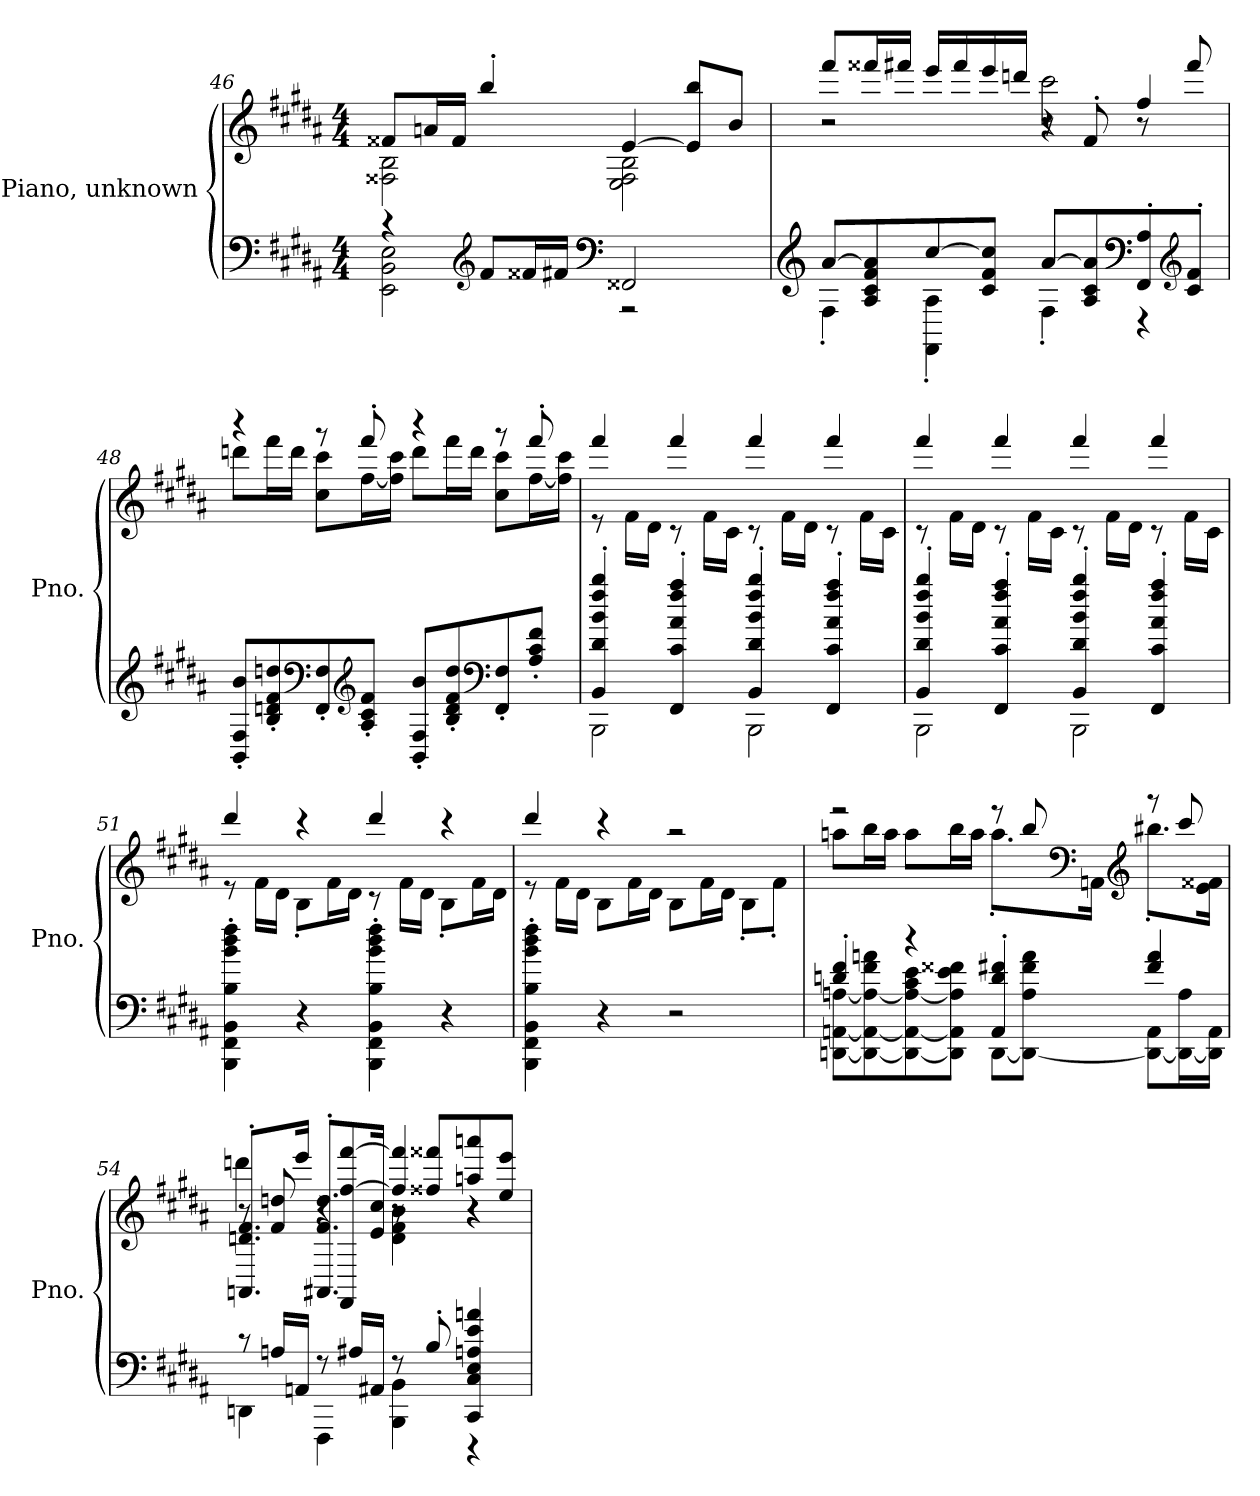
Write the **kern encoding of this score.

**kern	**kern
*part1	*part1
*staff2	*staff1
*I"Piano, unknown	*
*I'Pno.	*
*clefF4	*clefG2
*k[f#c#g#d#a#]	*k[f#c#g#d#a#]
*M4/4	*M4/4
=46	=46
*^	*^
4r	2EE\ 2BB\ 2E\	8f##X/L	2F##X\ 2B\
.	.	16an/L	.
.	.	16f##/JJ	.
*clefG2	*	*	*
8f#/L	.	4bb'/	.
16f##X/L	.	.	.
16f#X/JJ	.	.	.
*clefF4	*	*	*
2FF##X/	2r	[4e/	2E\ 2F##\ 2B\
.	.	8e/] 8bb/L	.
.	.	8b/J	.
*	*	*v	*v
!!LO:LB:g=z
=47	=47	=47
*clefG2	*	*
*	*	*^
*	*	*	*^
[8a#/L	4F#'\	8fff#/L	2r	2r
8A#/ 8c#/ 8f#/ 8a#/]	.	16fff##X/L	.	.
.	.	16fff#X/JJ	.	.
[8cc#/	4FF#\' 4A#\'	16eee/LL	.	.
.	.	16fff#/	.	.
8c#/ 8f#/ 8cc#/]J	.	16eee/	.	.
.	.	16dddn/JJ	.	.
[8a#/L	4F#'\	8r	2ccc#\	4r
8A#/ 8c#/ 8a#/]	.	8f#'/	.	.
*clefF4	*	*	*	*
8FF#/' 8A#/'	4r	8r	.	4ff#/
*clefG2	*	*	*	*
8c#/' 8f#/'J	.	8fff#/	.	.
*v	*v	*	*	*
*	*	*v	*v
=48	=48	=48
8BB/' 8F#/' 8b/'L	4r	8dddn\L
8B/' 8dn/' 8f#/' 8ddn/'	.	16fff#\L
.	.	16ddd\JJ
*clefF4	*	*
8FF#/' 8F#/'	8r	8cc#\ 8ccc#\L
*clefG2	*	*
8A#/' 8c#/' 8f#/'J	8fff#'/	[16ff#\L
.	.	16ff#\] 16ccc#\JJ
8BB/' 8F#/' 8b/'L	4r	8ddd\L
8B/' 8d/' 8f#/' 8dd/'	.	16fff#\L
.	.	16ddd\JJ
*clefF4	*	*
8FF#/' 8F#/'	8r	8cc#\ 8ccc#\L
8A#/' 8c#/' 8f#/'J	8fff#'/	[16ff#\L
.	.	16ff#\] 16ccc#\JJ
!!LO:PB:g=z	!!
=49	=49	=49
*^	*	*
4BB/' 4d#/' 4b/' 4ff#/' 4bb/'	2BBB\	4fff#/	8r
.	.	.	16f#\LL
.	.	.	16d#\JJ
4FF#/' 4c#/' 4a#/' 4ff#/' 4aa#/'	.	4fff#/	8r
.	.	.	16f#\LL
.	.	.	16c#\JJ
4BB/' 4d#/' 4b/' 4ff#/' 4bb/'	2BBB\	4fff#/	8r
.	.	.	16f#\LL
.	.	.	16d#\JJ
4FF#/' 4c#/' 4a#/' 4ff#/' 4aa#/'	.	4fff#/	8r
.	.	.	16f#\LL
.	.	.	16c#\JJ
=50	=50	=50	=50
4BB/' 4d#/' 4b/' 4ff#/' 4bb/'	2BBB\	4fff#/	8r
.	.	.	16f#\LL
.	.	.	16d#\JJ
4FF#/' 4c#/' 4a#/' 4ff#/' 4aa#/'	.	4fff#/	8r
.	.	.	16f#\LL
.	.	.	16c#\JJ
4BB/' 4d#/' 4b/' 4ff#/' 4bb/'	2BBB\	4fff#/	8r
.	.	.	16f#\LL
.	.	.	16d#\JJ
4FF#/' 4c#/' 4a#/' 4ff#/' 4aa#/'	.	4fff#/	8r
.	.	.	16f#\LL
.	.	.	16c#\JJ
*v	*v	*	*
=51	=51	=51
4BBB\' 4FF#\' 4BB\' 4B\' 4b\' 4dd#\' 4ff#\'	4ddd#/	8r
.	.	16f#\LL
.	.	16d#\JJ
4r	4r	8B'\L
.	.	16f#\L
.	.	16d#\JJ
4BBB\' 4FF#\' 4BB\' 4B\' 4b\' 4dd#\' 4ff#\'	4ddd#/	8r
.	.	16f#\LL
.	.	16d#\JJ
4r	4r	8B'\L
.	.	16f#\L
.	.	16d#\JJ
!!LO:LB:g=z	!!
=52	=52	=52
4BBB\' 4FF#\' 4BB\' 4B\' 4b\' 4dd#\' 4ff#\'	4ddd#/	8r
.	.	16f#\LL
.	.	16d#\JJ
4r	4r	8B\L
.	.	16f#\L
.	.	16d#\JJ
2r	2r	8B\L
.	.	16f#\L
.	.	16d#\JJ
.	.	8B'\L
.	.	8f#'\J
=53	=53	=53
*^	*	*
4dn/' 4f#/'	[8DDn\ [8AAn\ [8An\L	2r	8aan\L
.	8DD\_ 8AA\_ 8A\_ 8f#\ 8an\	.	16bb\L
.	.	.	16aa\JJ
4r	8DD\_ 8AA\_ 8A\_ 8c#\ 8e\	.	8aa\L
.	8DD\] 8AA\] 8A\] 8e\ 8f##X\J	.	16bb\L
.	.	.	16aa\JJ
4AA/' 4d/' 4f#X/'	[8DD\L	8r	8.aa'\L
.	8DD\_ 8A\ 8f#\ 8a\J	8bb/	.
*	*	*clefF4	*
.	.	.	16AAn\Jk
*	*	*clefG2	*
4f#/ 4a/	8DD\_ 8AA\L	8r	8.bb#X'\L
.	16DD\_ 16A\L	8ccc#/	.
.	16DD\] 16AA\JJ	.	16e\ 16f##X\Jk
!!LO:LB:g=z
=54	=54	=54	=54
*	*	*	*^
8r	4DDn\	8.AAn/' 8.dn/' 8.f#/'L	4dddn\	8r
16An/LL	.	.	.	8f#/ 8ddn/
16AAn/JJ	.	16eee/Jk	.	.
8r	4FFF#\	8.AA#X/' 8.f#/' 8.dd/'L	4r	4FF#/ [4ff#/ [4fff#/
16A#X/LL	.	.	.	.
16AA#X/JJ	.	16e/ 16cc#/Jk	.	.
8r	4BBB\ 4BB\	8r	4d\ 4f#\ 4b\	4ff#/] 4fff#/]
8B'/	.	8ff##X/ 8fff##X/L	.	.
4CC#/ 4C#/ 4E/ 4An/ 4e/ 4an/	4r	8aan/ 8aaan/	4r	4r
.	.	8ee/ 8eee/J	.	.
*v	*v	*	*	*
*	*v	*v	*v
=	=
*-	*-
